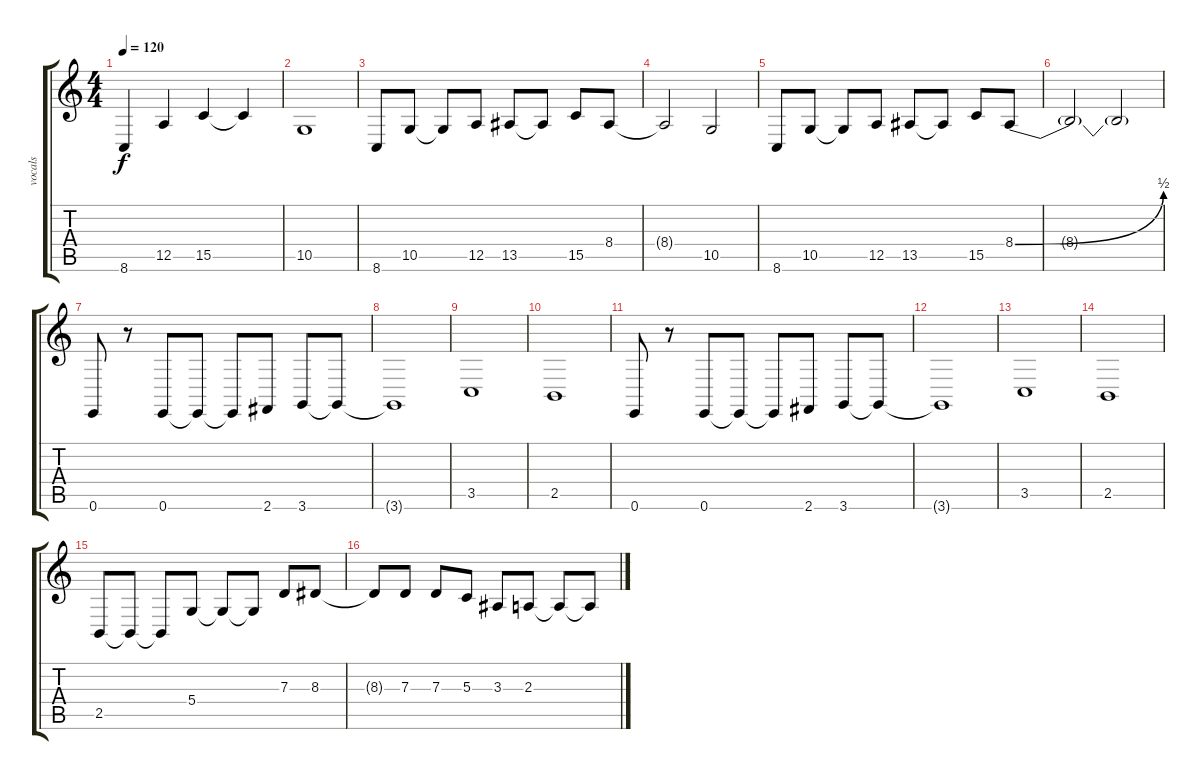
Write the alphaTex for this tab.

\track ("vocals" "vocals") {instrument lead6voice}
\staff {score tabs}
\tuning (E4 B3 G3 D3 A2 E2) {hide}
\ts (4 4)
\tempo 120
\clef g2
\ks c
8.6.4{dy f} 12.5.4 15.5.4 15.5{t}.4 |
10.5.1 |
8.6.8 10.5.8 10.5{t}.8 12.5.8 13.5.8 13.5{t}.8 15.5.8 8.4.8 |
8.4{t}.2 10.5.2 |
8.6.8 10.5.8 10.5{t}.8 12.5.8 13.5.8 13.5{t}.8 15.5.8 8.4{be (bend 0 0 60 2)}.8 |
8.4{t}.2 8.4{t}.2 |
0.6.8 r.8 0.6.8 0.6{t}.8 0.6{t}.8 2.6.8 3.6.8 3.6{t}.8 |
3.6{t}.1 |
3.5.1 |
2.5.1 |
0.6.8 r.8 0.6.8 0.6{t}.8 0.6{t}.8 2.6.8 3.6.8 3.6{t}.8 |
3.6{t}.1 |
3.5.1 |
2.5.1 |
2.5.8 2.5{t}.8 2.5{t}.8 5.4.8 5.4{t}.8 5.4{t}.8 7.3.8 8.3.8 |
8.3{t}.8 7.3.8 7.3.8 5.3.8 3.3.8 2.3.8 2.3{t}.8 2.3{t}.8
